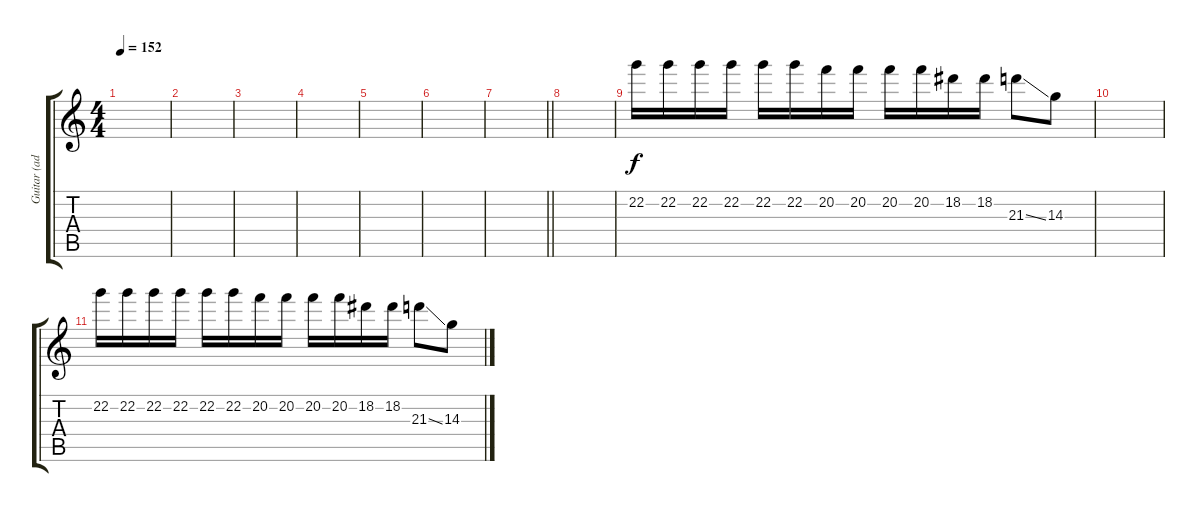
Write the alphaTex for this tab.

\track ("Guitar (add.)" "Guitar (ad") {instrument distortionguitar}
\staff {score tabs}
\tuning (D4 A3 F3 C3 G2 C2) {hide}
\ts (4 4)
\tempo 152
\clef g2
\ks c
|
|
|
|
|
|
\barLineRight lightlight
|
\section ("" " ")
|
22.2.16 22.2.16 22.2.16 22.2.16 22.2.16 22.2.16 20.2.16 20.2.16 20.2.16 20.2.16 18.2.16 18.2.16 21.3{ss}.8 14.3.8 |
|
22.2.16 22.2.16 22.2.16 22.2.16 22.2.16 22.2.16 20.2.16 20.2.16 20.2.16 20.2.16 18.2.16 18.2.16 21.3{ss}.8 14.3.8
